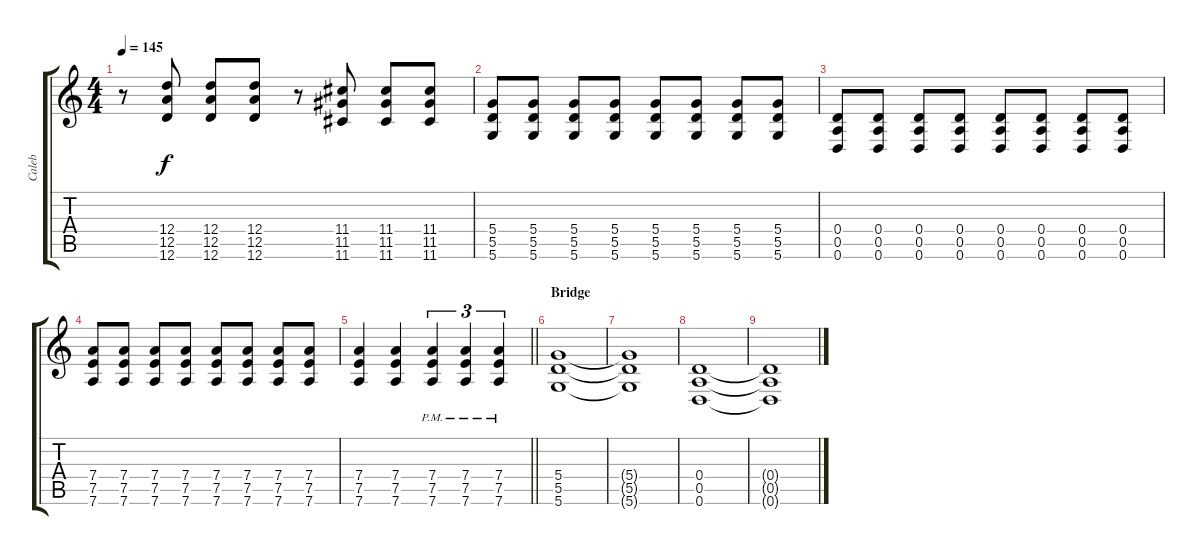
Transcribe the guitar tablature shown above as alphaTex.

\track ("Caleb" "Caleb") {instrument distortionguitar}
\staff {score tabs}
\tuning (E4 B3 G3 D3 A2 D2) {hide}
\ts (4 4)
\tempo 145
\clef g2
\ks c
r.8{dy f} (12.4 12.5 12.6).8 (12.4 12.5 12.6).8 (12.4 12.5 12.6).8 r.8 (11.4 11.5 11.6).8 (11.4 11.5 11.6).8 (11.4 11.5 11.6).8 |
(5.4 5.5 5.6).8 (5.4 5.5 5.6).8 (5.4 5.5 5.6).8 (5.4 5.5 5.6).8 (5.4 5.5 5.6).8 (5.4 5.5 5.6).8 (5.4 5.5 5.6).8 (5.4 5.5 5.6).8 |
(0.4 0.5 0.6).8 (0.4 0.5 0.6).8 (0.4 0.5 0.6).8 (0.4 0.5 0.6).8 (0.4 0.5 0.6).8 (0.4 0.5 0.6).8 (0.4 0.5 0.6).8 (0.4 0.5 0.6).8 |
(7.4 7.5 7.6).8 (7.4 7.5 7.6).8 (7.4 7.5 7.6).8 (7.4 7.5 7.6).8 (7.4 7.5 7.6).8 (7.4 7.5 7.6).8 (7.4 7.5 7.6).8 (7.4 7.5 7.6).8 |
\barLineRight lightlight
(7.4 7.5 7.6).4 (7.4 7.5 7.6).4 (7.4{pm} 7.5{pm} 7.6{pm}).4{tu (3 2)} (7.4{pm} 7.5{pm} 7.6{pm}).4{tu (3 2)} (7.4{pm} 7.5{pm} 7.6{pm}).4{tu (3 2)} |
\section ("" "Bridge")
(5.4 5.5 5.6).1 |
(5.4{t} 5.5{t} 5.6{t}).1 |
(0.4 0.5 0.6).1 |
(0.4{t} 0.5{t} 0.6{t}).1
